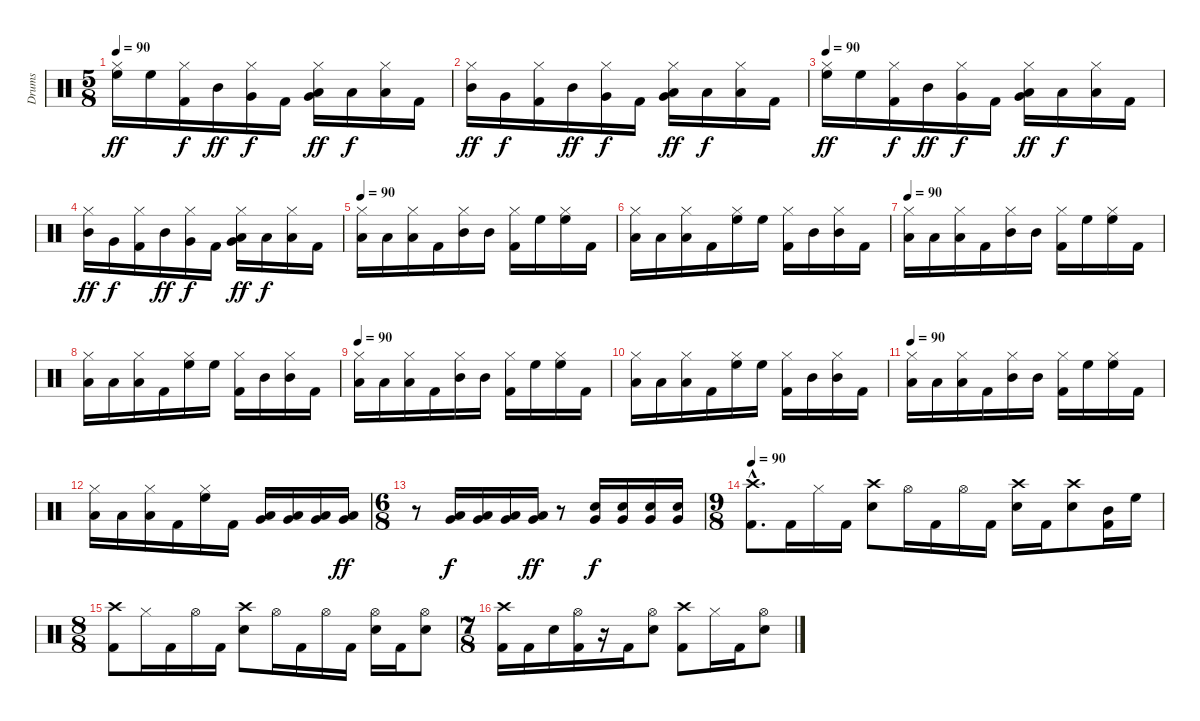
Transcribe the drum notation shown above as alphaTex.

\track ("Drums" "Drums") {instrument percussion}
\staff {score}
\articulation defaults
\ts (5 8)
\tempo 90
\clef neutral
\ks c
("High Floor Tom (hit)" "Hi-Hat (closed)").16{dy ff} "High Floor Tom (hit)".16 ("Kick (hit) 2" "Hi-Hat (closed)").16{dy f} "Mid Tom (hit)".16{dy ff} ("Very Low Tom (hit)" "Hi-Hat (closed)").16{dy f} "Kick (hit) 2".16 ("Very Low Tom (hit)" "Low Floor Tom (hit)" "Hi-Hat (closed)").16{dy ff} "Low Floor Tom (hit)".16{dy f} ("Low Floor Tom (hit)" "Hi-Hat (closed)").16 "Kick (hit) 2".16 |
("Mid Tom (hit)" "Hi-Hat (closed)").16{dy ff} "Very Low Tom (hit)".16{dy f} ("Kick (hit) 2" "Hi-Hat (closed)").16 "Mid Tom (hit)".16{dy ff} ("Very Low Tom (hit)" "Hi-Hat (closed)").16{dy f} "Kick (hit) 2".16 ("Very Low Tom (hit)" "Low Floor Tom (hit)" "Hi-Hat (closed)").16{dy ff} "Low Floor Tom (hit)".16{dy f} ("Low Floor Tom (hit)" "Hi-Hat (closed)").16 "Kick (hit) 2".16 |
\tempo 90
("High Floor Tom (hit)" "Hi-Hat (closed)").16{dy ff} "High Floor Tom (hit)".16 ("Kick (hit) 2" "Hi-Hat (closed)").16{dy f} "Mid Tom (hit)".16{dy ff} ("Very Low Tom (hit)" "Hi-Hat (closed)").16{dy f} "Kick (hit) 2".16 ("Very Low Tom (hit)" "Low Floor Tom (hit)" "Hi-Hat (closed)").16{dy ff} "Low Floor Tom (hit)".16{dy f} ("Low Floor Tom (hit)" "Hi-Hat (closed)").16 "Kick (hit) 2".16 |
("Mid Tom (hit)" "Hi-Hat (closed)").16{dy ff} "Very Low Tom (hit)".16{dy f} ("Kick (hit) 2" "Hi-Hat (closed)").16 "Mid Tom (hit)".16{dy ff} ("Very Low Tom (hit)" "Hi-Hat (closed)").16{dy f} "Kick (hit) 2".16 ("Very Low Tom (hit)" "Low Floor Tom (hit)" "Hi-Hat (closed)").16{dy ff} "Low Floor Tom (hit)".16{dy f} ("Low Floor Tom (hit)" "Hi-Hat (closed)").16 "Kick (hit) 2".16 |
\tempo 90
("Low Floor Tom (hit)" "Hi-Hat (closed)").16 "Low Floor Tom (hit)".16 ("Low Floor Tom (hit)" "Hi-Hat (closed)").16 "Kick (hit) 2".16 ("Mid Tom (hit)" "Hi-Hat (closed)").16 "Mid Tom (hit)".16 ("Kick (hit) 2" "Hi-Hat (closed)").16 "High Floor Tom (hit)".16 ("High Floor Tom (hit)" "Hi-Hat (closed)").16 "Kick (hit) 2".16 |
("Low Floor Tom (hit)" "Hi-Hat (closed)").16 "Low Floor Tom (hit)".16 ("Low Floor Tom (hit)" "Hi-Hat (closed)").16 "Kick (hit) 2".16 ("High Floor Tom (hit)" "Hi-Hat (closed)").16 "High Floor Tom (hit)".16 ("Kick (hit) 2" "Hi-Hat (closed)").16 "Mid Tom (hit)".16 ("Mid Tom (hit)" "Hi-Hat (closed)").16 "Kick (hit) 2".16 |
\tempo 90
("Low Floor Tom (hit)" "Hi-Hat (closed)").16 "Low Floor Tom (hit)".16 ("Low Floor Tom (hit)" "Hi-Hat (closed)").16 "Kick (hit) 2".16 ("Mid Tom (hit)" "Hi-Hat (closed)").16 "Mid Tom (hit)".16 ("Kick (hit) 2" "Hi-Hat (closed)").16 "High Floor Tom (hit)".16 ("High Floor Tom (hit)" "Hi-Hat (closed)").16 "Kick (hit) 2".16 |
("Low Floor Tom (hit)" "Hi-Hat (closed)").16 "Low Floor Tom (hit)".16 ("Low Floor Tom (hit)" "Hi-Hat (closed)").16 "Kick (hit) 2".16 ("High Floor Tom (hit)" "Hi-Hat (closed)").16 "High Floor Tom (hit)".16 ("Kick (hit) 2" "Hi-Hat (closed)").16 "Mid Tom (hit)".16 ("Mid Tom (hit)" "Hi-Hat (closed)").16 "Kick (hit) 2".16 |
\tempo 90
("Low Floor Tom (hit)" "Hi-Hat (closed)").16 "Low Floor Tom (hit)".16 ("Low Floor Tom (hit)" "Hi-Hat (closed)").16 "Kick (hit) 2".16 ("Mid Tom (hit)" "Hi-Hat (closed)").16 "Mid Tom (hit)".16 ("Kick (hit) 2" "Hi-Hat (closed)").16 "High Floor Tom (hit)".16 ("High Floor Tom (hit)" "Hi-Hat (closed)").16 "Kick (hit) 2".16 |
("Low Floor Tom (hit)" "Hi-Hat (closed)").16 "Low Floor Tom (hit)".16 ("Low Floor Tom (hit)" "Hi-Hat (closed)").16 "Kick (hit) 2".16 ("High Floor Tom (hit)" "Hi-Hat (closed)").16 "High Floor Tom (hit)".16 ("Kick (hit) 2" "Hi-Hat (closed)").16 "Mid Tom (hit)".16 ("Mid Tom (hit)" "Hi-Hat (closed)").16 "Kick (hit) 2".16 |
\tempo 90
("Low Floor Tom (hit)" "Hi-Hat (closed)").16 "Low Floor Tom (hit)".16 ("Low Floor Tom (hit)" "Hi-Hat (closed)").16 "Kick (hit) 2".16 ("Mid Tom (hit)" "Hi-Hat (closed)").16 "Mid Tom (hit)".16 ("Kick (hit) 2" "Hi-Hat (closed)").16 "High Floor Tom (hit)".16 ("High Floor Tom (hit)" "Hi-Hat (closed)").16 "Kick (hit) 2".16 |
("Low Floor Tom (hit)" "Hi-Hat (closed)").16 "Low Floor Tom (hit)".16 ("Low Floor Tom (hit)" "Hi-Hat (closed)").16 "Kick (hit) 2".16 ("High Floor Tom (hit)" "Hi-Hat (closed)").16 "Kick (hit) 2".16 ("Very Low Tom (hit)" "Low Floor Tom (hit)").16 ("Very Low Tom (hit)" "Low Floor Tom (hit)").16 ("Very Low Tom (hit)" "Low Floor Tom (hit)").16 ("Very Low Tom (hit)" "Low Floor Tom (hit)").16{dy ff} |
\ts (6 8)
r.8 ("Very Low Tom (hit)" "Low Floor Tom (hit)").16{dy f} ("Very Low Tom (hit)" "Low Floor Tom (hit)").16 ("Very Low Tom (hit)" "Low Floor Tom (hit)").16 ("Very Low Tom (hit)" "Low Floor Tom (hit)").16{dy ff} r.8 ("Snare (hit) 2" "Very Low Tom (hit)").16{dy f} ("Snare (hit) 2" "Very Low Tom (hit)").16 ("Snare (hit) 2" "Very Low Tom (hit)").16 ("Snare (hit) 2" "Very Low Tom (hit)").16 |
\ts (9 8)
\tempo 90
("Crash high (hit)"{hac} "Kick (hit) 2"{hac}).8{d} "Kick (hit) 2".16 "Hi-Hat (closed)".16 "Kick (hit) 2".16 ("Crash high (hit)" "Snare (hit) 2").8 "Hi-Hat (open)".16 "Kick (hit) 2".16 "Hi-Hat (open)".16 "Kick (hit) 2".16 ("Crash high (hit)" "Snare (hit) 2").16 "Kick (hit) 2".16 ("Crash high (hit)" "Snare (hit) 2").8 ("Mid Tom (hit)" "Kick (hit) 2").16 "High Floor Tom (hit)".16 |
\ts (8 8)
("Crash high (hit)" "Kick (hit) 2").8 "Hi-Hat (closed)".16 "Kick (hit) 2".16 "Hi-Hat (open)".16 "Kick (hit) 2".16 ("Crash high (hit)" "Snare (hit) 2").8 "Hi-Hat (open)".16 "Kick (hit) 2".16 "Hi-Hat (open)".16 "Kick (hit) 2".16 ("Hi-Hat (open)" "Snare (hit) 2").16 "Kick (hit) 2".16 ("Hi-Hat (open)" "Snare (hit) 2").8 |
\ts (7 8)
("Crash high (hit)" "Kick (hit) 2").16 "Kick (hit) 2".16 "Snare (hit) 2".16 ("Hi-Hat (open)" "Kick (hit) 2").16 r.16 "Kick (hit) 2".16 ("Hi-Hat (open)" "Snare (hit) 2").8 ("Crash high (hit)" "Kick (hit) 2").8 "Hi-Hat (closed)".16 "Kick (hit) 2".16 ("Hi-Hat (open)" "Snare (hit) 2").8
